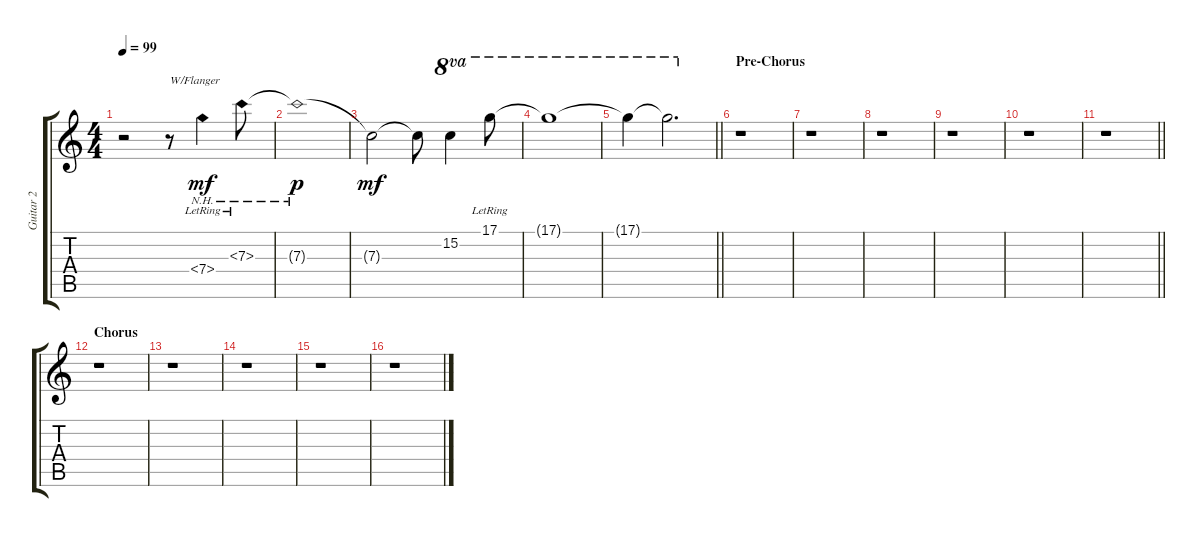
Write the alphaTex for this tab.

\track ("Guitar 2" "Guitar 2") {instrument distortionguitar}
\staff {score tabs}
\tuning (D4 A3 F3 C3 G2 C2) {hide}
\ts (4 4)
\tempo 99
\clef g2
\ks c
r.2{dy mf} r.8{txt "W/Flanger"} 7.4{nh lr}.4 7.3{nh lr}.8 |
7.3{nh t}.1{dy p} |
7.3{t}.2{dy mf} 7.3{t}.8 15.2.4{ot 8va} 17.1{lr}.8{ot 8va} |
17.1{t}.1{ot 8va} |
\barLineRight lightlight
17.1{t}.4{ot 8va} 17.1{t}.2{d ot 8va} |
\section ("" "Pre-Chorus")
r.1 |
r.1 |
r.1 |
r.1 |
r.1 |
\barLineRight lightlight
r.1 |
\section ("" "Chorus")
r.1 |
r.1 |
r.1 |
r.1 |
r.1
